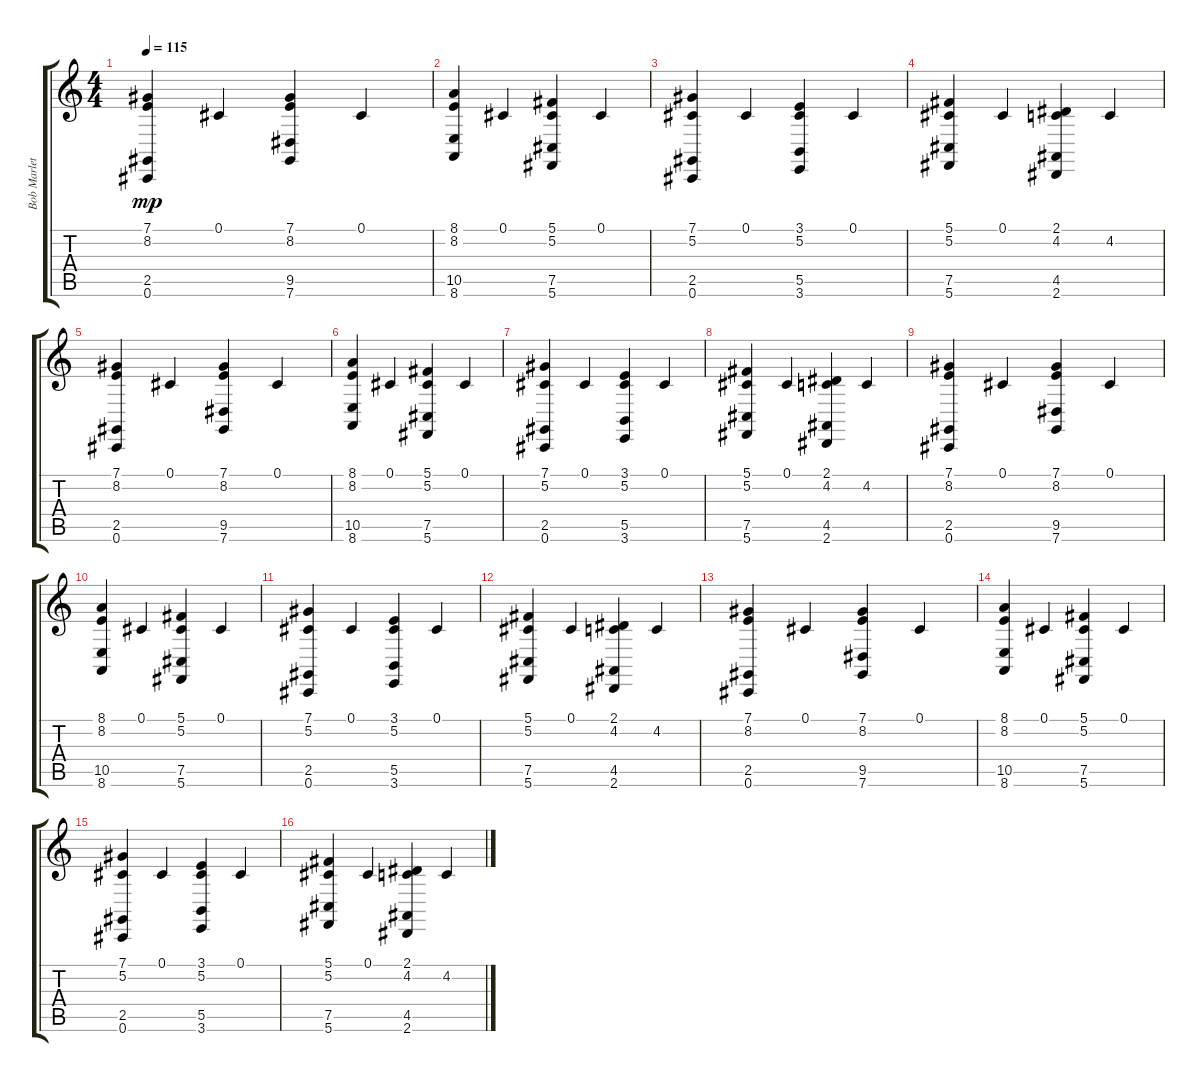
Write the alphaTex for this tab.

\track ("Bob Marlette" "Bob Marlet") {instrument brightacousticpiano}
\staff {score tabs}
\tuning (Db4 Ab3 E3 B2 Gb2 Db2) {hide}
\ts (4 4)
\tempo 115
\clef g2
\ks c
(7.1 8.2 2.5 0.6).4{dy mp} 0.1.4 (7.1 8.2 9.5 7.6).4 0.1.4 |
(8.1 8.2 10.5 8.6).4 0.1.4 (5.1 5.2 7.5 5.6).4 0.1.4 |
(7.1 5.2 2.5 0.6).4 0.1.4 (3.1 5.2 5.5 3.6).4 0.1.4 |
(5.1 5.2 7.5 5.6).4 0.1.4 (2.1 4.2 4.5 2.6).4 4.2.4 |
(7.1 8.2 2.5 0.6).4 0.1.4 (7.1 8.2 9.5 7.6).4 0.1.4 |
(8.1 8.2 10.5 8.6).4 0.1.4 (5.1 5.2 7.5 5.6).4 0.1.4 |
(7.1 5.2 2.5 0.6).4 0.1.4 (3.1 5.2 5.5 3.6).4 0.1.4 |
(5.1 5.2 7.5 5.6).4 0.1.4 (2.1 4.2 4.5 2.6).4 4.2.4 |
(7.1 8.2 2.5 0.6).4 0.1.4 (7.1 8.2 9.5 7.6).4 0.1.4 |
(8.1 8.2 10.5 8.6).4 0.1.4 (5.1 5.2 7.5 5.6).4 0.1.4 |
(7.1 5.2 2.5 0.6).4 0.1.4 (3.1 5.2 5.5 3.6).4 0.1.4 |
(5.1 5.2 7.5 5.6).4 0.1.4 (2.1 4.2 4.5 2.6).4 4.2.4 |
(7.1 8.2 2.5 0.6).4 0.1.4 (7.1 8.2 9.5 7.6).4 0.1.4 |
(8.1 8.2 10.5 8.6).4 0.1.4 (5.1 5.2 7.5 5.6).4 0.1.4 |
(7.1 5.2 2.5 0.6).4 0.1.4 (3.1 5.2 5.5 3.6).4 0.1.4 |
(5.1 5.2 7.5 5.6).4 0.1.4 (2.1 4.2 4.5 2.6).4 4.2.4
